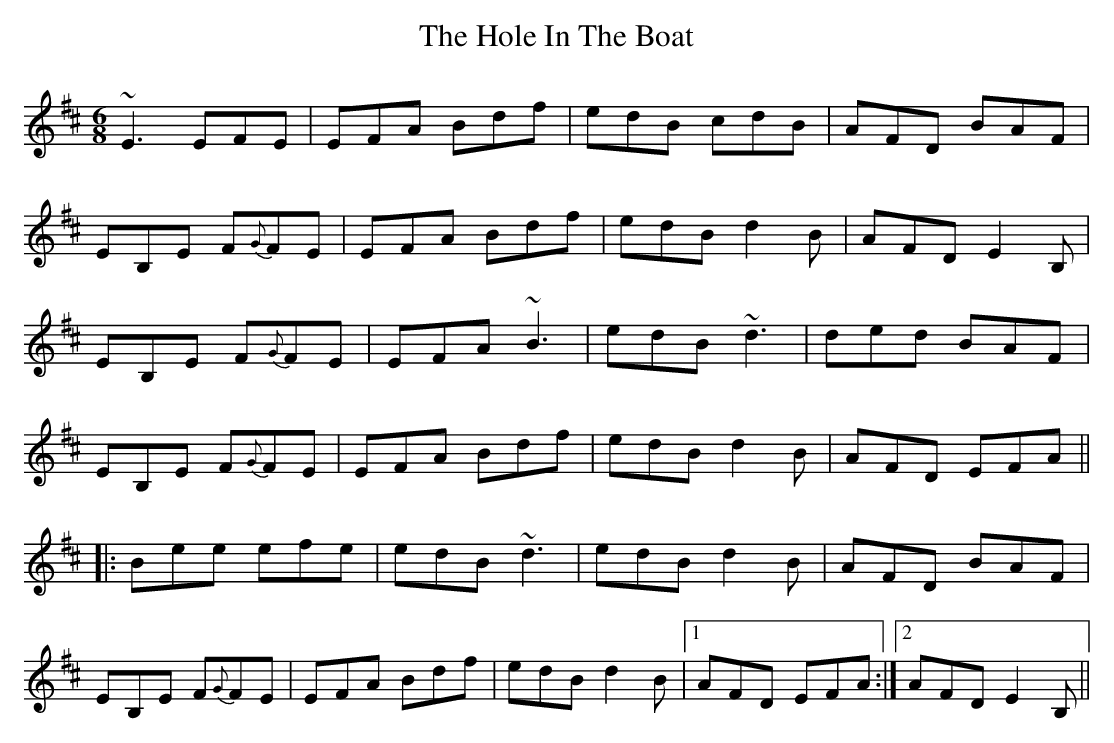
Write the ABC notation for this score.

X:1
T: The Hole In The Boat
M: 6/8
L: 1/8
K: Edor
~E3 EFE | EFA Bdf | edB cdB | AFD BAF |
EB,E F{G}FE | EFA Bdf | edB d2B | AFD E2B, |
EB,E F{G}FE | EFA ~B3 | edB ~d3 | ded BAF |
EB,E F{G}FE | EFA Bdf | edB d2B | AFD EFA ||
|: Bee efe | edB ~d3 | edB d2B | AFD BAF |
EB,E F{G}FE | EFA Bdf | edB d2B |1 AFD EFA :|2 AFD E2B, ||
